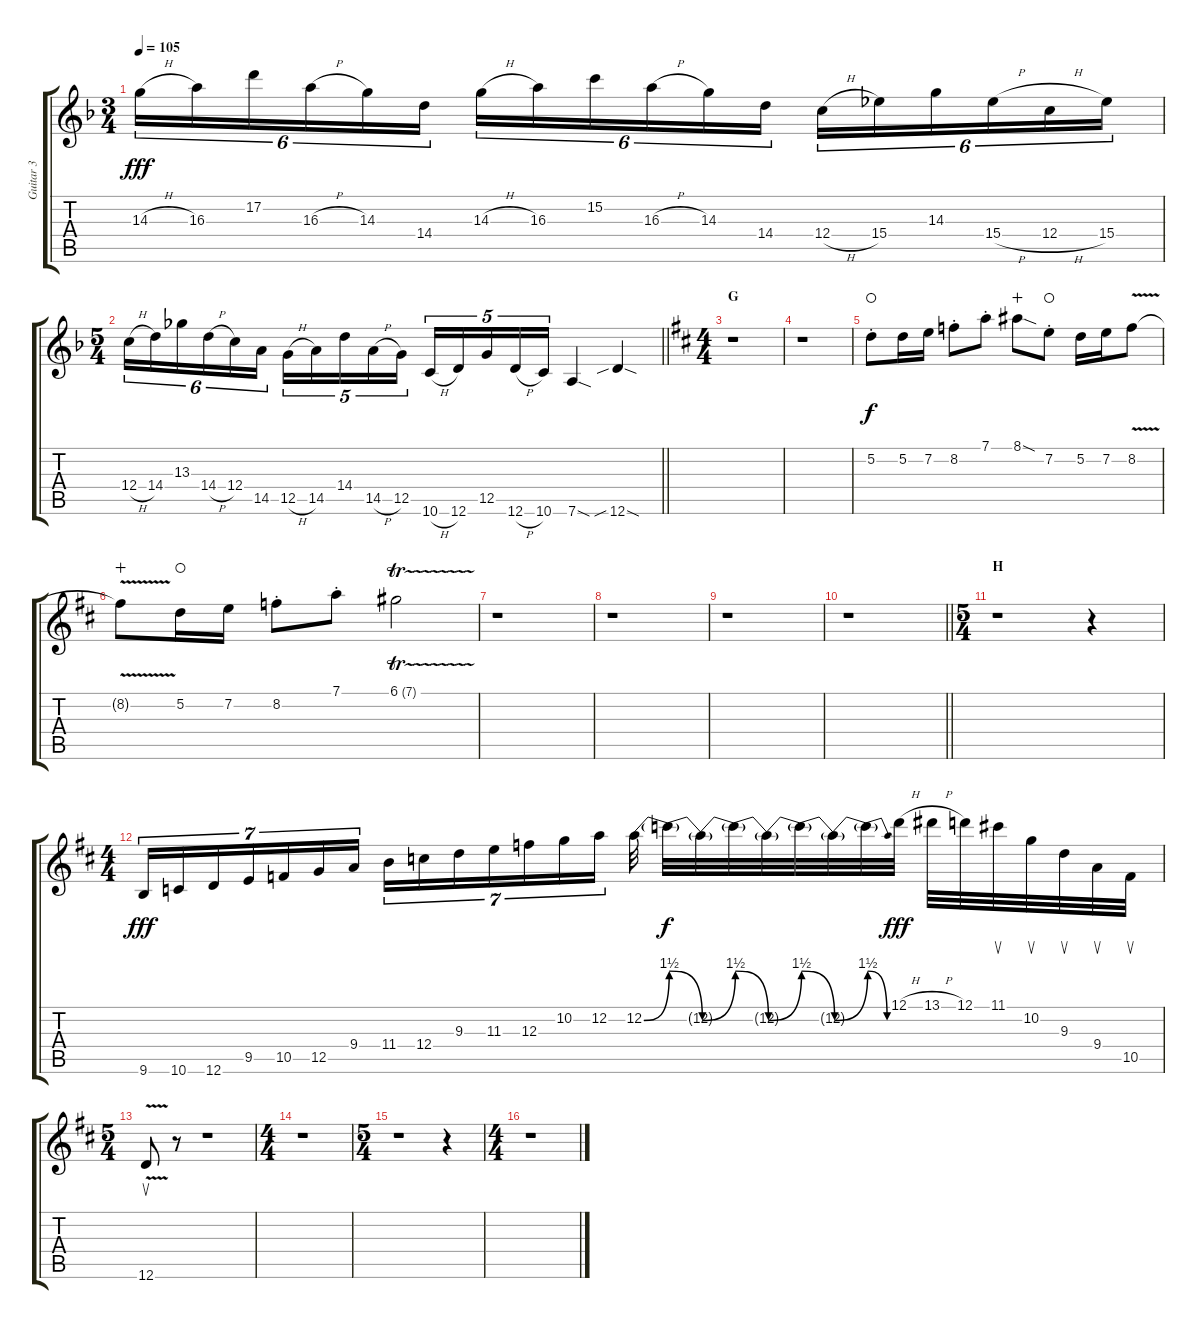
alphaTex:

\track ("Guitar 3" "Guitar 3") {instrument distortionguitar}
\staff {score tabs}
\tuning (D4 A3 F3 C3 G2 D2) {hide}
\ts (3 4)
\tempo 105
\clef g2
\ks dminor
14.3{h}.16{tu (6 4) dy fff} 16.3.16{tu (6 4)} 17.2.16{tu (6 4)} 16.3{h}.16{tu (6 4)} 14.3.16{tu (6 4)} 14.4.16{tu (6 4)} 14.3{h}.16{tu (6 4)} 16.3.16{tu (6 4)} 15.2.16{tu (6 4)} 16.3{h}.16{tu (6 4)} 14.3.16{tu (6 4)} 14.4.16{tu (6 4)} 12.4{h}.16{tu (6 4)} 15.4.16{tu (6 4)} 14.3.16{tu (6 4)} 15.4{h}.16{tu (6 4)} 12.4{h}.16{tu (6 4)} 15.4.16{tu (6 4)} |
\ts (5 4)
\barLineRight lightlight
12.4{h}.16{tu (6 4)} 14.4.16{tu (6 4)} 13.3.16{tu (6 4)} 14.4{h}.16{tu (6 4)} 12.4.16{tu (6 4)} 14.5.16{tu (6 4)} 12.5{h}.16{tu (5 4)} 14.5.16{tu (5 4)} 14.4.16{tu (5 4)} 14.5{h}.16{tu (5 4)} 12.5.16{tu (5 4)} 10.6{h}.16{tu (5 4)} 12.6.16{tu (5 4)} 12.5.16{tu (5 4)} 12.6{h}.16{tu (5 4)} 10.6.16{tu (5 4)} 7.6{sod}.4 12.6{sib sod}.4 |
\ts (4 4)
\section ("" "G")
\ks bminor
r.1 |
r.1 |
5.2{st}.8{dy f waho} 5.2.16 7.2.16 8.2{st}.8 7.1{st}.8 8.1{sod}.8{wahc} 7.2{st}.8{waho} 5.2.16 7.2.16 8.2{v}.8 |
8.2{t}.8{wahc} 5.2.16{waho} 7.2.16 8.2{st}.8 7.1{st}.8 6.1{tr (7 32)}.2 |
r.1 |
r.1 |
r.1 |
\barLineRight lightlight
r.1 |
\ts (5 4)
\section ("" "H")
r.1 r.4 |
\ts (4 4)
\ks d
9.6.16{tu (7 4) dy fff} 10.6.16{tu (7 4)} 12.6.16{tu (7 4)} 9.5.16{tu (7 4)} 10.5.16{tu (7 4)} 12.5.16{tu (7 4)} 9.4.16{tu (7 4)} 11.4.16{tu (7 4)} 12.4.16{tu (7 4)} 9.3.16{tu (7 4)} 11.3.16{tu (7 4)} 12.3.16{tu (7 4)} 10.2.16{tu (7 4)} 12.2.16{tu (7 4)} 12.2{be (bend 0 0 60 6)}.32 12.2{be (release 0 6 60 0) t}.32{dy f} 12.2{be (bend 0 0 60 6) t}.32 12.2{be (release 0 6 60 0) t}.32 12.2{be (bend 0 0 60 6) t}.32 12.2{be (release 0 6 60 0) t}.32 12.2{be (bend 0 0 60 6) t}.32 12.2{be (release 0 6 60 0) t}.32 12.1{h}.32{dy fff} 13.1{h}.32 12.1.32 11.1.32{su} 10.2.32{su} 9.3.32{su} 9.4.32{su} 10.5.32{su} |
\ts (5 4)
\ks bminor
12.6{v}.8{su} r.8 r.1 |
\ts (4 4)
r.1 |
\ts (5 4)
r.1 r.4 |
\ts (4 4)
r.1
